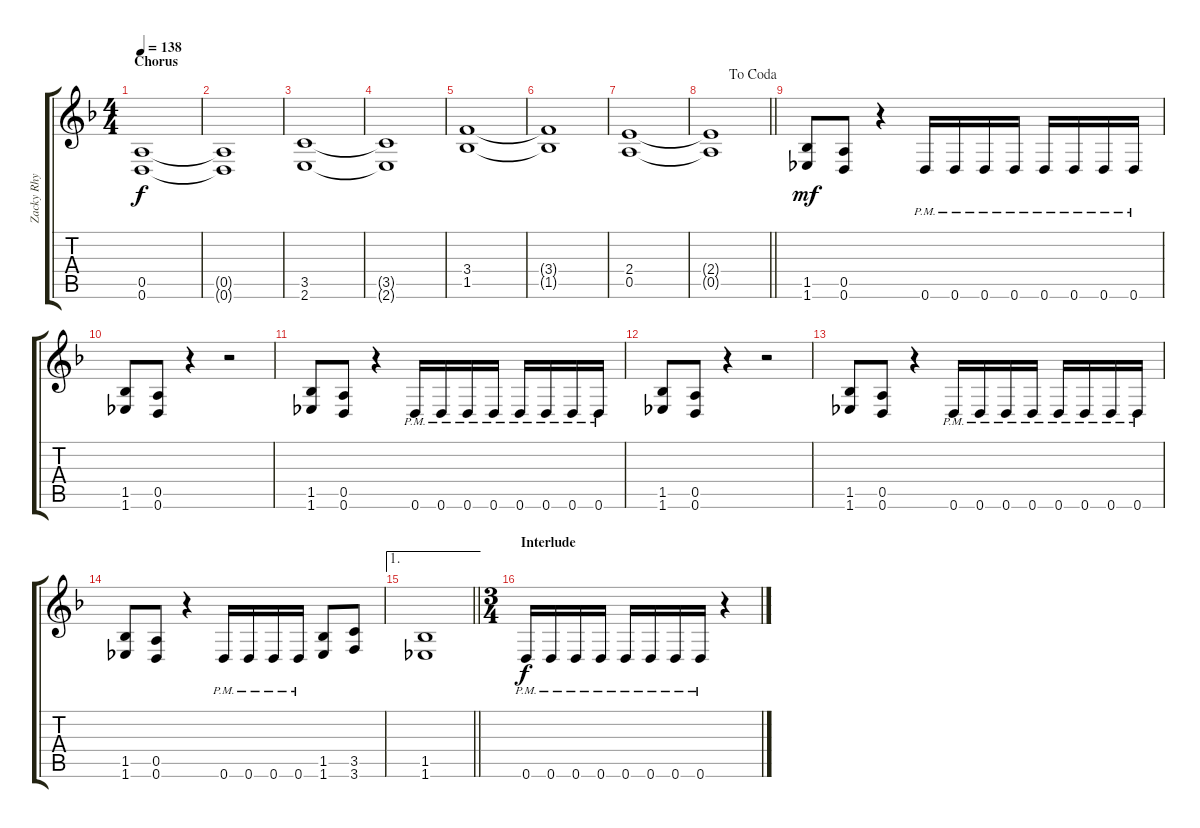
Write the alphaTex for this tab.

\track ("Zacky Rhy" "Zacky Rhy") {instrument distortionguitar}
\staff {score tabs}
\tuning (E4 B3 G3 D3 A2 D2) {hide}
\ts (4 4)
\section ("" "Chorus")
\tempo 138
\clef g2
\ks f
(0.5 0.6).1{dy f} |
(0.5{t} 0.6{t}).1 |
(3.5 2.6).1 |
(3.5{t} 2.6{t}).1 |
(3.4 1.5).1 |
(3.4{t} 1.5{t}).1 |
(2.4 0.5).1 |
\jump dacoda
\barLineRight lightlight
(2.4{t} 0.5{t}).1 |
(1.5 1.6).8{dy mf} (0.5 0.6).8 r.4 0.6{pm}.16 0.6{pm}.16 0.6{pm}.16 0.6{pm}.16 0.6{pm}.16 0.6{pm}.16 0.6{pm}.16 0.6{pm}.16 |
(1.5 1.6).8 (0.5 0.6).8 r.4 r.2 |
(1.5 1.6).8 (0.5 0.6).8 r.4 0.6{pm}.16 0.6{pm}.16 0.6{pm}.16 0.6{pm}.16 0.6{pm}.16 0.6{pm}.16 0.6{pm}.16 0.6{pm}.16 |
(1.5 1.6).8 (0.5 0.6).8 r.4 r.2 |
(1.5 1.6).8 (0.5 0.6).8 r.4 0.6{pm}.16 0.6{pm}.16 0.6{pm}.16 0.6{pm}.16 0.6{pm}.16 0.6{pm}.16 0.6{pm}.16 0.6{pm}.16 |
(1.5 1.6).8 (0.5 0.6).8 r.4 0.6{pm}.16 0.6{pm}.16 0.6{pm}.16 0.6{pm}.16 (1.5 1.6).8 (3.5 3.6).8 |
\ae 1
\barLineRight lightlight
(1.5 1.6).1 |
\ts (3 4)
\section ("" "Interlude")
0.6{pm}.16{dy f} 0.6{pm}.16 0.6{pm}.16 0.6{pm}.16 0.6{pm}.16 0.6{pm}.16 0.6{pm}.16 0.6{pm}.16 r.4
